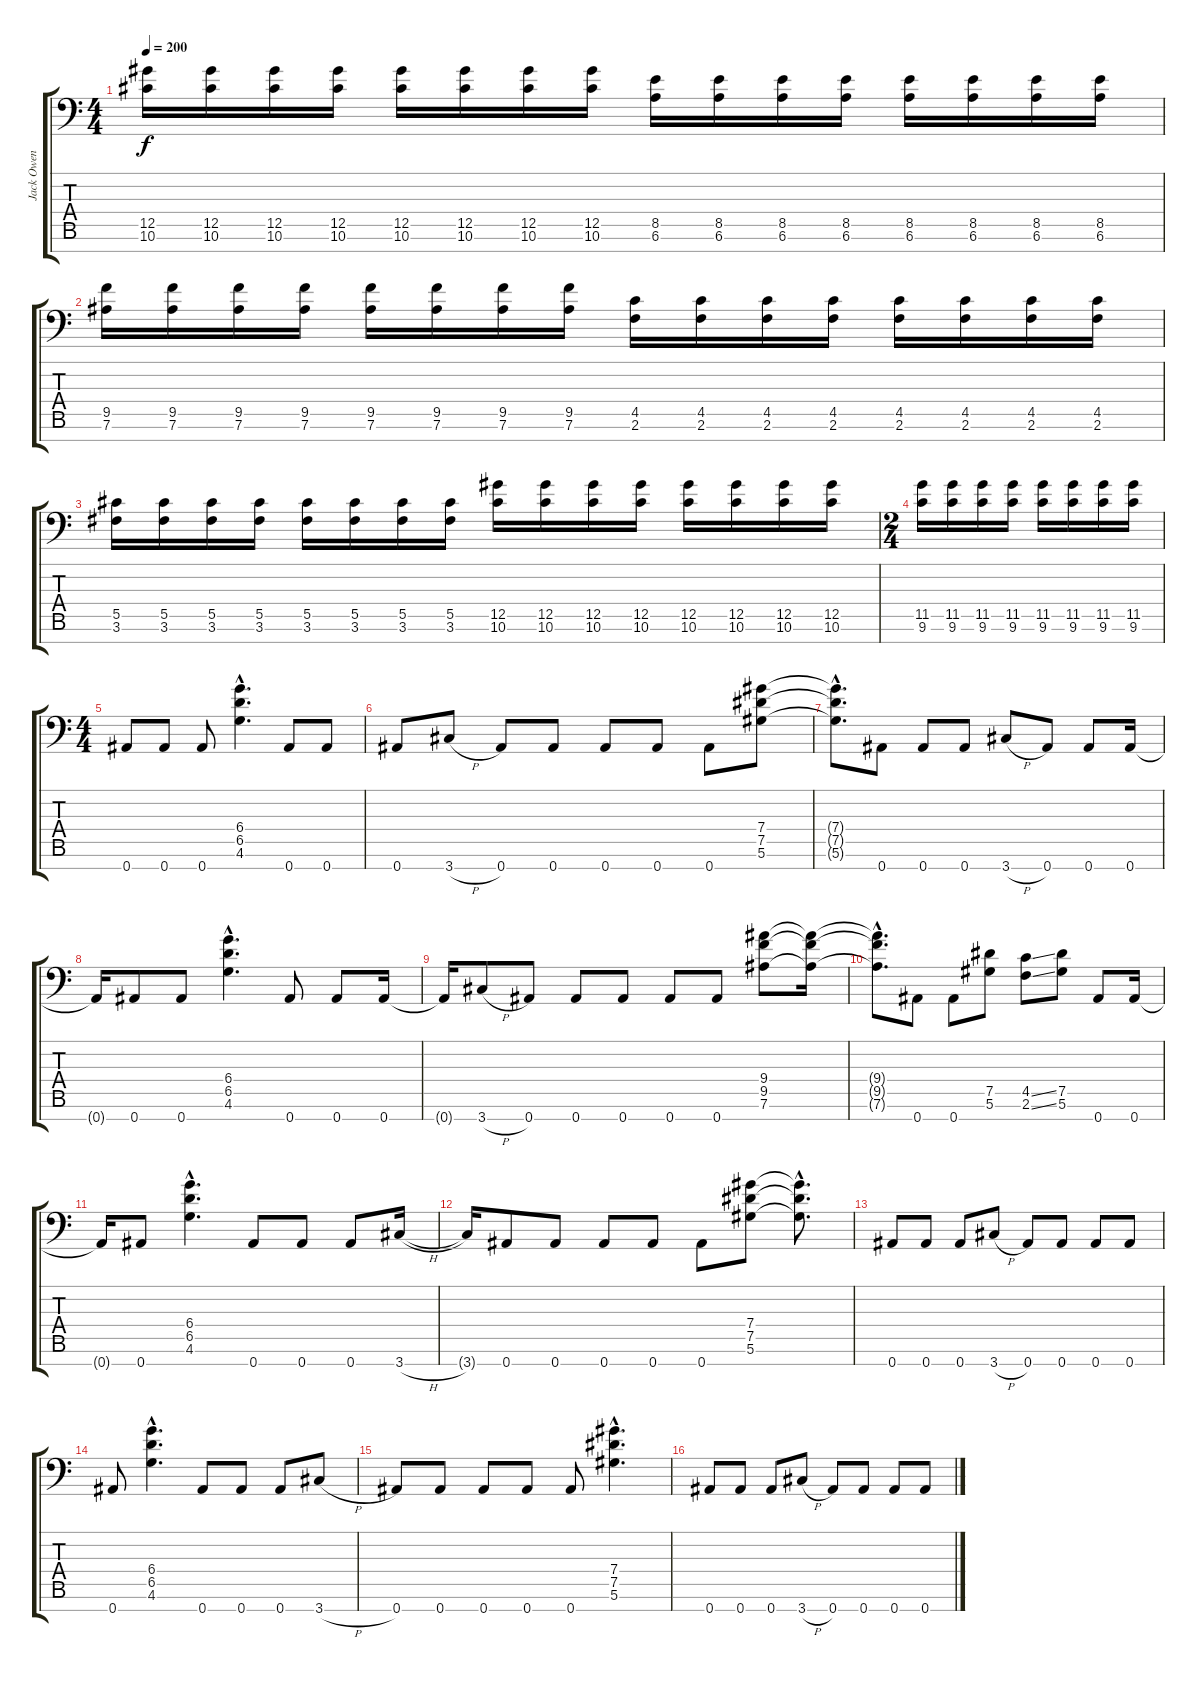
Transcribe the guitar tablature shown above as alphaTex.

\track ("Jack Owen" "Jack Owen") {instrument distortionguitar}
\staff {score tabs}
\tuning (Eb4 Bb3 Gb3 Db3 Ab2 Eb2 Bb1) {hide}
\ts (4 4)
\tempo 200
\clef f4
\ks c
(12.5 10.6).16{dy f} (12.5 10.6).16 (12.5 10.6).16 (12.5 10.6).16 (12.5 10.6).16 (12.5 10.6).16 (12.5 10.6).16 (12.5 10.6).16 (8.5 6.6).16 (8.5 6.6).16 (8.5 6.6).16 (8.5 6.6).16 (8.5 6.6).16 (8.5 6.6).16 (8.5 6.6).16 (8.5 6.6).16 |
(9.5 7.6).16 (9.5 7.6).16 (9.5 7.6).16 (9.5 7.6).16 (9.5 7.6).16 (9.5 7.6).16 (9.5 7.6).16 (9.5 7.6).16 (4.5 2.6).16 (4.5 2.6).16 (4.5 2.6).16 (4.5 2.6).16 (4.5 2.6).16 (4.5 2.6).16 (4.5 2.6).16 (4.5 2.6).16 |
(5.5 3.6).16 (5.5 3.6).16 (5.5 3.6).16 (5.5 3.6).16 (5.5 3.6).16 (5.5 3.6).16 (5.5 3.6).16 (5.5 3.6).16 (12.5 10.6).16 (12.5 10.6).16 (12.5 10.6).16 (12.5 10.6).16 (12.5 10.6).16 (12.5 10.6).16 (12.5 10.6).16 (12.5 10.6).16 |
\ts (2 4)
(11.5 9.6).16 (11.5 9.6).16 (11.5 9.6).16 (11.5 9.6).16 (11.5 9.6).16 (11.5 9.6).16 (11.5 9.6).16 (11.5 9.6).16 |
\ts (4 4)
0.7.8 0.7.8 0.7.8 (6.4{hac} 6.5{hac} 4.6{hac}).4{d} 0.7.8 0.7.8 |
0.7.8 3.7{h}.8 0.7.8 0.7.8 0.7.8 0.7.8 0.7.8 (7.4 7.5 5.6).8 |
(7.4{hac t} 7.5{hac t} 5.6{hac t}).8{d} 0.7.8 0.7.8 0.7.8 3.7{h}.8 0.7.8 0.7.8 0.7.16 |
0.7{t}.16 0.7.8 0.7.8 (6.4{hac} 6.5{hac} 4.6{hac}).4{d} 0.7.8 0.7.8 0.7.16 |
0.7{t}.16 3.7{h}.8 0.7.8 0.7.8 0.7.8 0.7.8 0.7.8 (9.4 9.5 7.6).8 (9.4{t} 9.5{t} 7.6{t}).16 |
(9.4{hac t} 9.5{hac t} 7.6{hac t}).8{d} 0.7.8 0.7.8 (7.5 5.6).8 (4.5{ss} 2.6{ss}).8 (7.5 5.6).8 0.7.8 0.7.16 |
0.7{t}.16 0.7.8 (6.4{hac} 6.5{hac} 4.6{hac}).4{d} 0.7.8 0.7.8 0.7.8 3.7{h}.16 |
3.7{t}.16 0.7.8 0.7.8 0.7.8 0.7.8 0.7.8 (7.4 7.5 5.6).8 (7.4{hac t} 7.5{hac t} 5.6{hac t}).8{d} |
0.7.8 0.7.8 0.7.8 3.7{h}.8 0.7.8 0.7.8 0.7.8 0.7.8 |
0.7.8 (6.4{hac} 6.5{hac} 4.6{hac}).4{d} 0.7.8 0.7.8 0.7.8 3.7{h}.8 |
0.7.8 0.7.8 0.7.8 0.7.8 0.7.8 (7.4{hac} 7.5{hac} 5.6{hac}).4{d} |
0.7.8 0.7.8 0.7.8 3.7{h}.8 0.7.8 0.7.8 0.7.8 0.7.8
